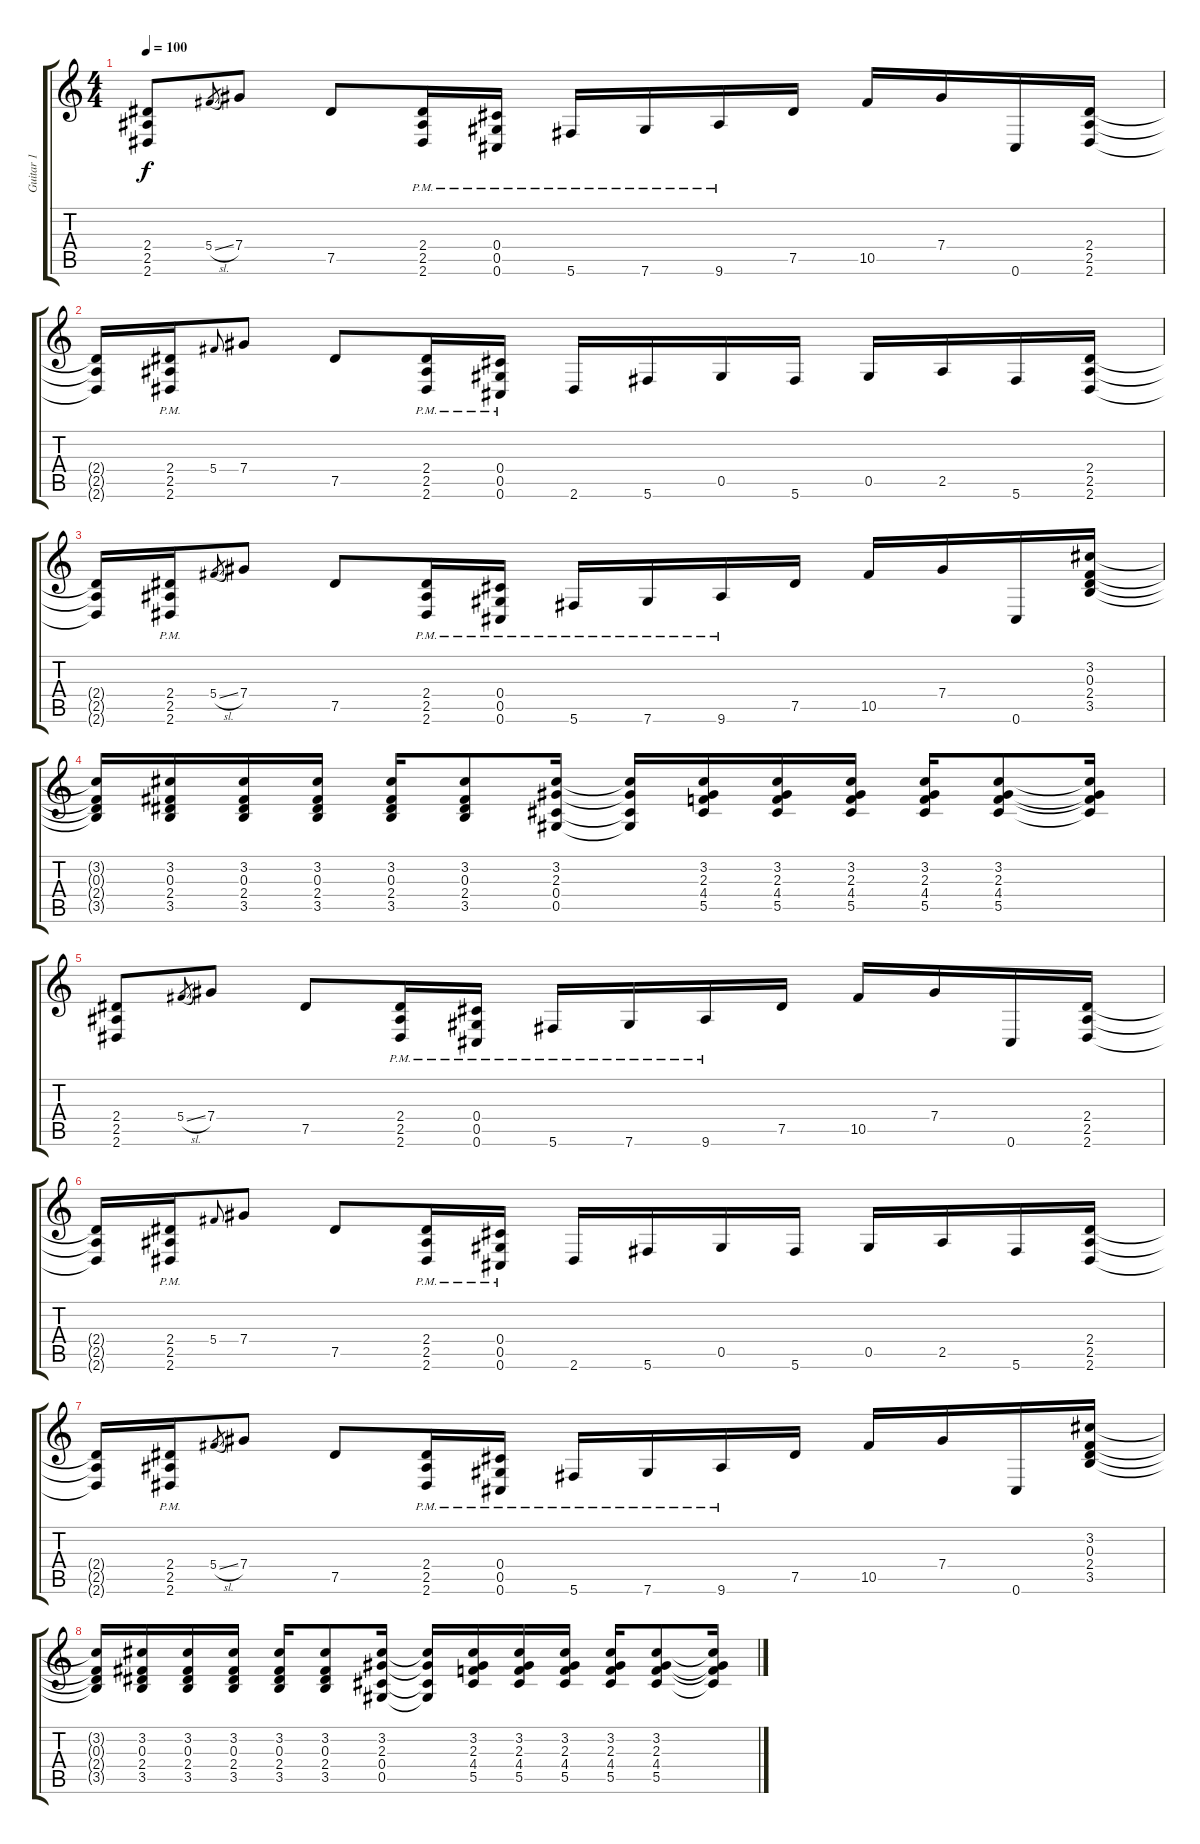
\track ("Guitar 1" "Guitar 1") {instrument overdrivenguitar}
\staff {score tabs}
\tuning (Eb4 Bb3 Gb3 Db3 Ab2 Db2) {hide}
\ts (4 4)
\tempo 100
\clef g2
\ks c
(2.4 2.5 2.6).8{dy f} 5.4{sl}.8{gr} 7.4.8 7.5.8 (2.4{pm} 2.5{pm} 2.6{pm}).16 (0.4{pm} 0.5{pm} 0.6{pm}).16 5.6{pm}.16 7.6{pm}.16 9.6{pm}.16 7.5.16 10.5.16 7.4.16 0.6.16 (2.4 2.5 2.6).16 |
(2.4{t} 2.5{t} 2.6{t}).16 (2.4{pm} 2.5{pm} 2.6{pm}).16 5.4.8{gr onbeat} 7.4.8 7.5.8 (2.4{pm} 2.5{pm} 2.6{pm}).16 (0.4{pm} 0.5{pm} 0.6{pm}).16 2.6.16 5.6.16 0.5.16 5.6.16 0.5.16 2.5.16 5.6.16 (2.4 2.5 2.6).16 |
(2.4{t} 2.5{t} 2.6{t}).16 (2.4{pm} 2.5{pm} 2.6{pm}).16 5.4{sl}.8{gr} 7.4.8 7.5.8 (2.4{pm} 2.5{pm} 2.6{pm}).16 (0.4{pm} 0.5{pm} 0.6{pm}).16 5.6{pm}.16 7.6{pm}.16 9.6{pm}.16 7.5.16 10.5.16 7.4.16 0.6.16 (3.2 0.3 2.4 3.5).16 |
(3.2{t} 0.3{t} 2.4{t} 3.5{t}).16 (3.2 0.3 2.4 3.5).16 (3.2 0.3 2.4 3.5).16 (3.2 0.3 2.4 3.5).16 (3.2 0.3 2.4 3.5).16 (3.2 0.3 2.4 3.5).8 (3.2 2.3 0.4 0.5).16 (3.2{t} 2.3{t} 0.4{t} 0.5{t}).16 (3.2 2.3 4.4 5.5).16 (3.2 2.3 4.4 5.5).16 (3.2 2.3 4.4 5.5).16 (3.2 2.3 4.4 5.5).16 (3.2 2.3 4.4 5.5).8 (3.2{t} 2.3{t} 4.4{t} 5.5{t}).16 |
(2.4 2.5 2.6).8 5.4{sl}.8{gr} 7.4.8 7.5.8 (2.4{pm} 2.5{pm} 2.6{pm}).16 (0.4{pm} 0.5{pm} 0.6{pm}).16 5.6{pm}.16 7.6{pm}.16 9.6{pm}.16 7.5.16 10.5.16 7.4.16 0.6.16 (2.4 2.5 2.6).16 |
(2.4{t} 2.5{t} 2.6{t}).16 (2.4{pm} 2.5{pm} 2.6{pm}).16 5.4.8{gr onbeat} 7.4.8 7.5.8 (2.4{pm} 2.5{pm} 2.6{pm}).16 (0.4{pm} 0.5{pm} 0.6{pm}).16 2.6.16 5.6.16 0.5.16 5.6.16 0.5.16 2.5.16 5.6.16 (2.4 2.5 2.6).16 |
(2.4{t} 2.5{t} 2.6{t}).16 (2.4{pm} 2.5{pm} 2.6{pm}).16 5.4{sl}.8{gr} 7.4.8 7.5.8 (2.4{pm} 2.5{pm} 2.6{pm}).16 (0.4{pm} 0.5{pm} 0.6{pm}).16 5.6{pm}.16 7.6{pm}.16 9.6{pm}.16 7.5.16 10.5.16 7.4.16 0.6.16 (3.2 0.3 2.4 3.5).16 |
(3.2{t} 0.3{t} 2.4{t} 3.5{t}).16 (3.2 0.3 2.4 3.5).16 (3.2 0.3 2.4 3.5).16 (3.2 0.3 2.4 3.5).16 (3.2 0.3 2.4 3.5).16 (3.2 0.3 2.4 3.5).8 (3.2 2.3 0.4 0.5).16 (3.2{t} 2.3{t} 0.4{t} 0.5{t}).16 (3.2 2.3 4.4 5.5).16 (3.2 2.3 4.4 5.5).16 (3.2 2.3 4.4 5.5).16 (3.2 2.3 4.4 5.5).16 (3.2 2.3 4.4 5.5).8 (3.2{t} 2.3{t} 4.4{t} 5.5{t}).16
